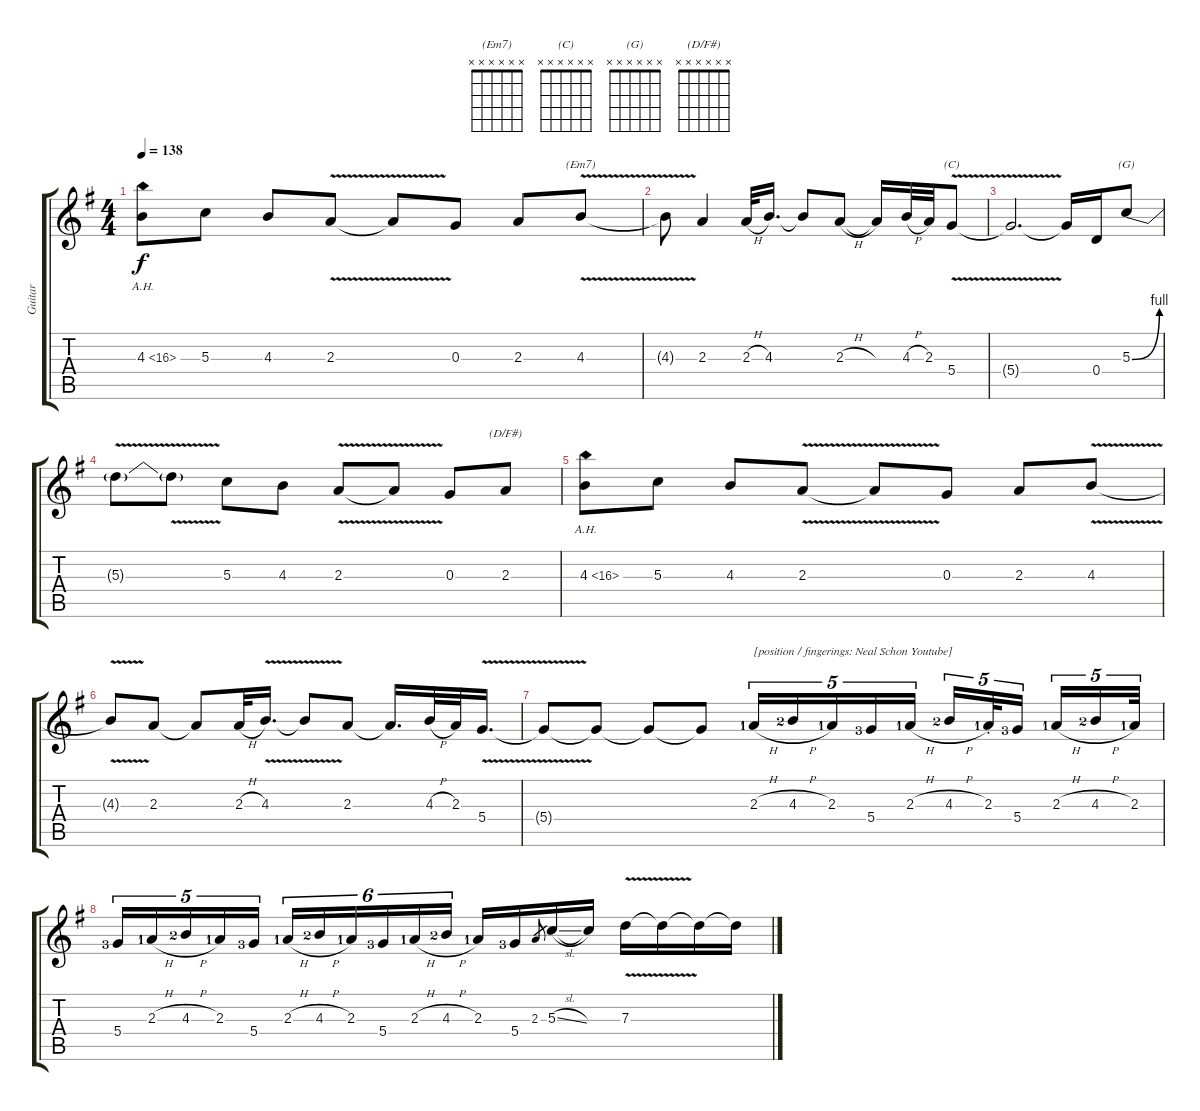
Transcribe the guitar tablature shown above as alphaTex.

\track ("Guitar" "Guitar") {instrument distortionguitar}
\staff {score tabs}
\tuning (E4 B3 G3 D3 A2 E2) {hide}
\chord ("(Em7)" x x x x x x)
\chord ("(C)" x x x x x x)
\chord ("(G)" x x x x x x)
\chord ("(D/F#)" x x x x x x)
\ts (4 4)
\tempo 138
\clef g2
\ks g
4.3{ah 12}.8{dy f} 5.3.8 4.3.8 2.3{v}.8 2.3{t}.8 0.3.8 2.3.8 4.3{v}.8{ch "(Em7)"} |
4.3{t}.8 2.3.4 2.3{h}.32 4.3.16{d} 4.3{t}.8 2.3{h}.8 2.3{t}.16 4.3{h}.32 2.3.32 5.4{v}.8{ch "(C)"} |
5.4{t}.2{d} 5.4{t}.16 0.4.16 5.3{be (bend 0 0 60 4)}.8{ch "(G)"} |
5.3{v t}.8 5.3{t}.8 5.3.8 4.3.8 2.3{v}.8 2.3{t}.8 0.3.8 2.3.8{ch "(D/F#)"} |
4.3{ah 12}.8 5.3.8 4.3.8 2.3{v}.8 2.3{t}.8 0.3.8 2.3.8 4.3{v}.8 |
4.3{t}.8 2.3.8 2.3{t}.8 2.3{h}.32 4.3{v}.16{d} 4.3{t}.8 2.3.8 2.3{t}.16{d} 4.3{h}.32 2.3.32 5.4{v}.16{d} |
5.4{t}.8 5.4{t}.8 5.4{t}.8 5.4{t}.8 2.3{h lf 2}.16{tu (5 4) txt "[position / fingerings: Neal Schon Youtube]"} 4.3{h lf 3}.16{tu (5 4)} 2.3{lf 2}.16{tu (5 4)} 5.4{lf 4}.16{tu (5 4)} 2.3{h lf 2}.16{tu (5 4)} 4.3{h lf 3}.16{tu (5 4)} 2.3{st lf 2}.32{tu (5 4)} 5.4{lf 4}.16{tu (5 4)} 2.3{h lf 2}.16{tu (5 4)} 4.3{h lf 3}.16{tu (5 4)} 2.3{lf 2}.32{tu (5 4)} |
5.4{lf 4}.16{tu (5 4)} 2.3{h lf 2}.16{tu (5 4)} 4.3{h lf 3}.16{tu (5 4)} 2.3{lf 2}.16{tu (5 4)} 5.4{lf 4}.16{tu (5 4)} 2.3{h lf 2}.16{tu (6 4)} 4.3{h lf 3}.16{tu (6 4)} 2.3{lf 2}.16{tu (6 4)} 5.4{lf 4}.16{tu (6 4)} 2.3{h lf 2}.16{tu (6 4)} 4.3{h lf 3}.16{tu (6 4) beam Up} 2.3{lf 2}.16{beam Up} 5.4{lf 4}.16{beam Up} 2.3.8{gr} 5.3{sl}.16{beam Up} 5.3{t}.16 7.3{v}.16 7.3{t}.16 7.3{t}.16 7.3{t}.16
